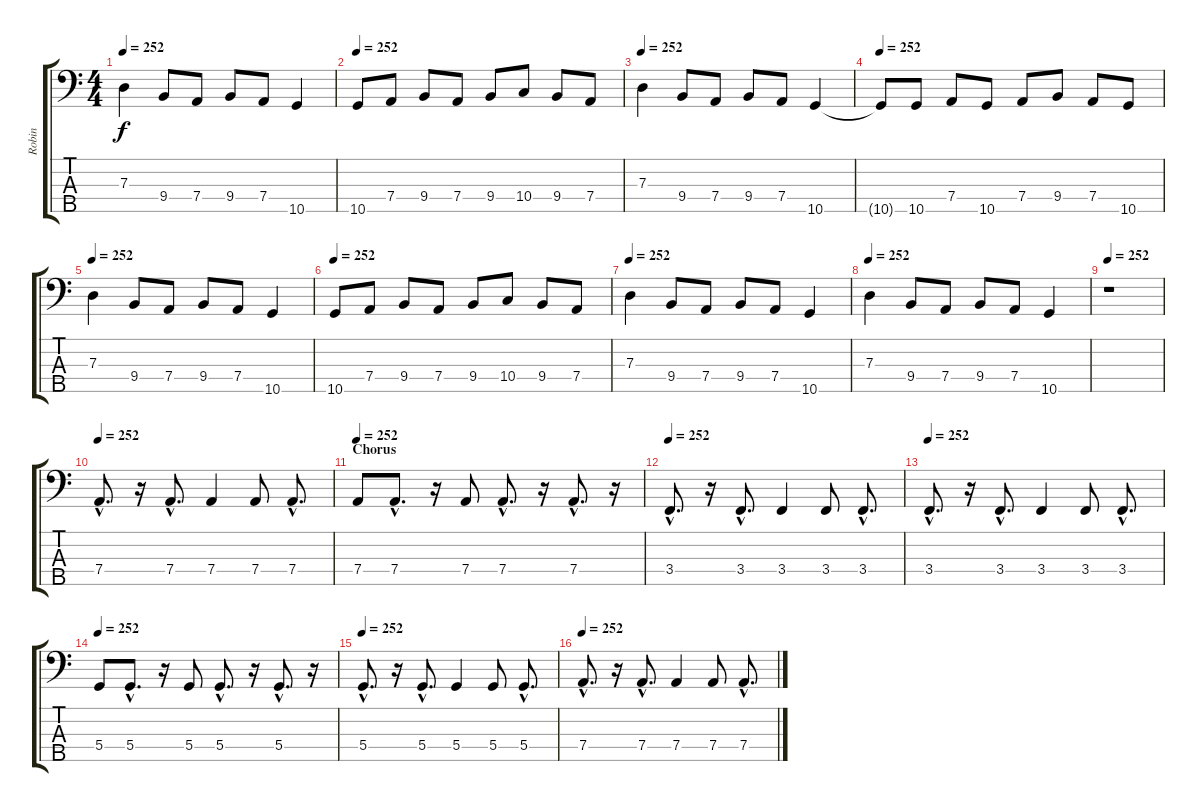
\track ("Robin" "Robin") {instrument electricbassfinger}
\staff {score tabs}
\tuning (F2 C2 G1 D1 A0) {hide}
\ts (4 4)
\tempo 252
\clef f4
\ks c
7.3.4{dy f} 9.4.8 7.4.8 9.4.8 7.4.8 10.5.4 |
\tempo 252
10.5.8 7.4.8 9.4.8 7.4.8 9.4.8 10.4.8 9.4.8 7.4.8 |
\tempo 252
7.3.4 9.4.8 7.4.8 9.4.8 7.4.8 10.5.4 |
\tempo 252
10.5{t}.8 10.5.8 7.4.8 10.5.8 7.4.8 9.4.8 7.4.8 10.5.8 |
\tempo 252
7.3.4 9.4.8 7.4.8 9.4.8 7.4.8 10.5.4 |
\tempo 252
10.5.8 7.4.8 9.4.8 7.4.8 9.4.8 10.4.8 9.4.8 7.4.8 |
\tempo 252
7.3.4 9.4.8 7.4.8 9.4.8 7.4.8 10.5.4 |
\tempo 252
7.3.4 9.4.8 7.4.8 9.4.8 7.4.8 10.5.4 |
\tempo 252
r.1 |
\tempo 252
7.4{hac}.8{d} r.16 7.4{hac}.8{d} 7.4.4 7.4.8 7.4{hac}.8{d} |
\section ("" "Chorus")
\tempo 252
7.4.8 7.4{hac}.8{d} r.16 7.4.8 7.4{hac}.8{d} r.16 7.4{hac}.8{d} r.16 |
\tempo 252
3.4{hac}.8{d} r.16 3.4{hac}.8{d} 3.4.4 3.4.8 3.4{hac}.8{d} |
\tempo 252
3.4{hac}.8{d} r.16 3.4{hac}.8{d} 3.4.4 3.4.8 3.4{hac}.8{d} |
\tempo 252
5.4.8 5.4{hac}.8{d} r.16 5.4.8 5.4{hac}.8{d} r.16 5.4{hac}.8{d} r.16 |
\tempo 252
5.4{hac}.8{d} r.16 5.4{hac}.8{d} 5.4.4 5.4.8 5.4{hac}.8{d} |
\tempo 252
7.4{hac}.8{d} r.16 7.4{hac}.8{d} 7.4.4 7.4.8 7.4{hac}.8{d}
